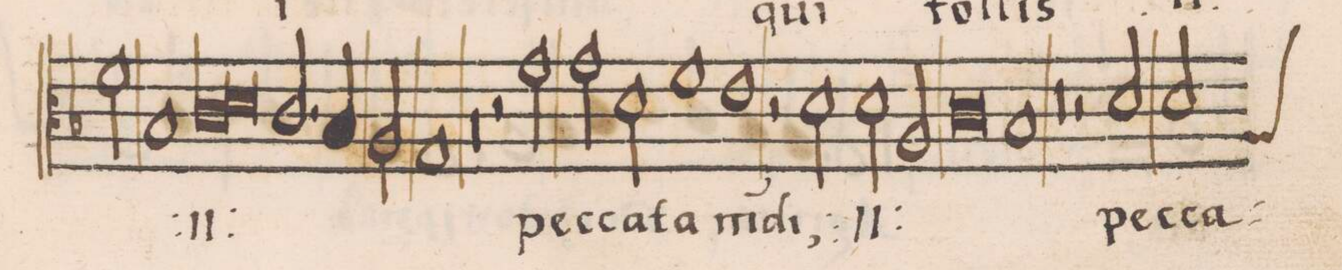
**kern	**text
*I"CANTVS	*
*clefC3	*
*k[b-]	*
*met(C|)	*
*M2/1	*
2f\	-lis
=54-	=54-
1B-/	qui-
*lig	*
1c\	-tol-
=55-	=55-
1d\	.
*Xlig	*
2.c/	.
4B-/	.
=56-	=56-
1A/	.
1G/	-lis
*	*Xij
=57-	=57-
0r	.
=58-	=58-
2r	.
2g\	pec-
2g\	-ca-
2d\	-ta
=59-	=59-
1f\	m(un)-
1e\	-di,
=60-	=60-
2r	.
*	*ij
2d\	pec-
2d\	-ca-
2A/	-ta
=61-	=61-
0c\	m(un)-
=62-	=62-
1B-/	-di
*	*Xij
0r	.
=63-	=63-
2r	.
2d/	pec-
=64-	=64-
*custos:A	*
2d/	-ca-
*-	*-
